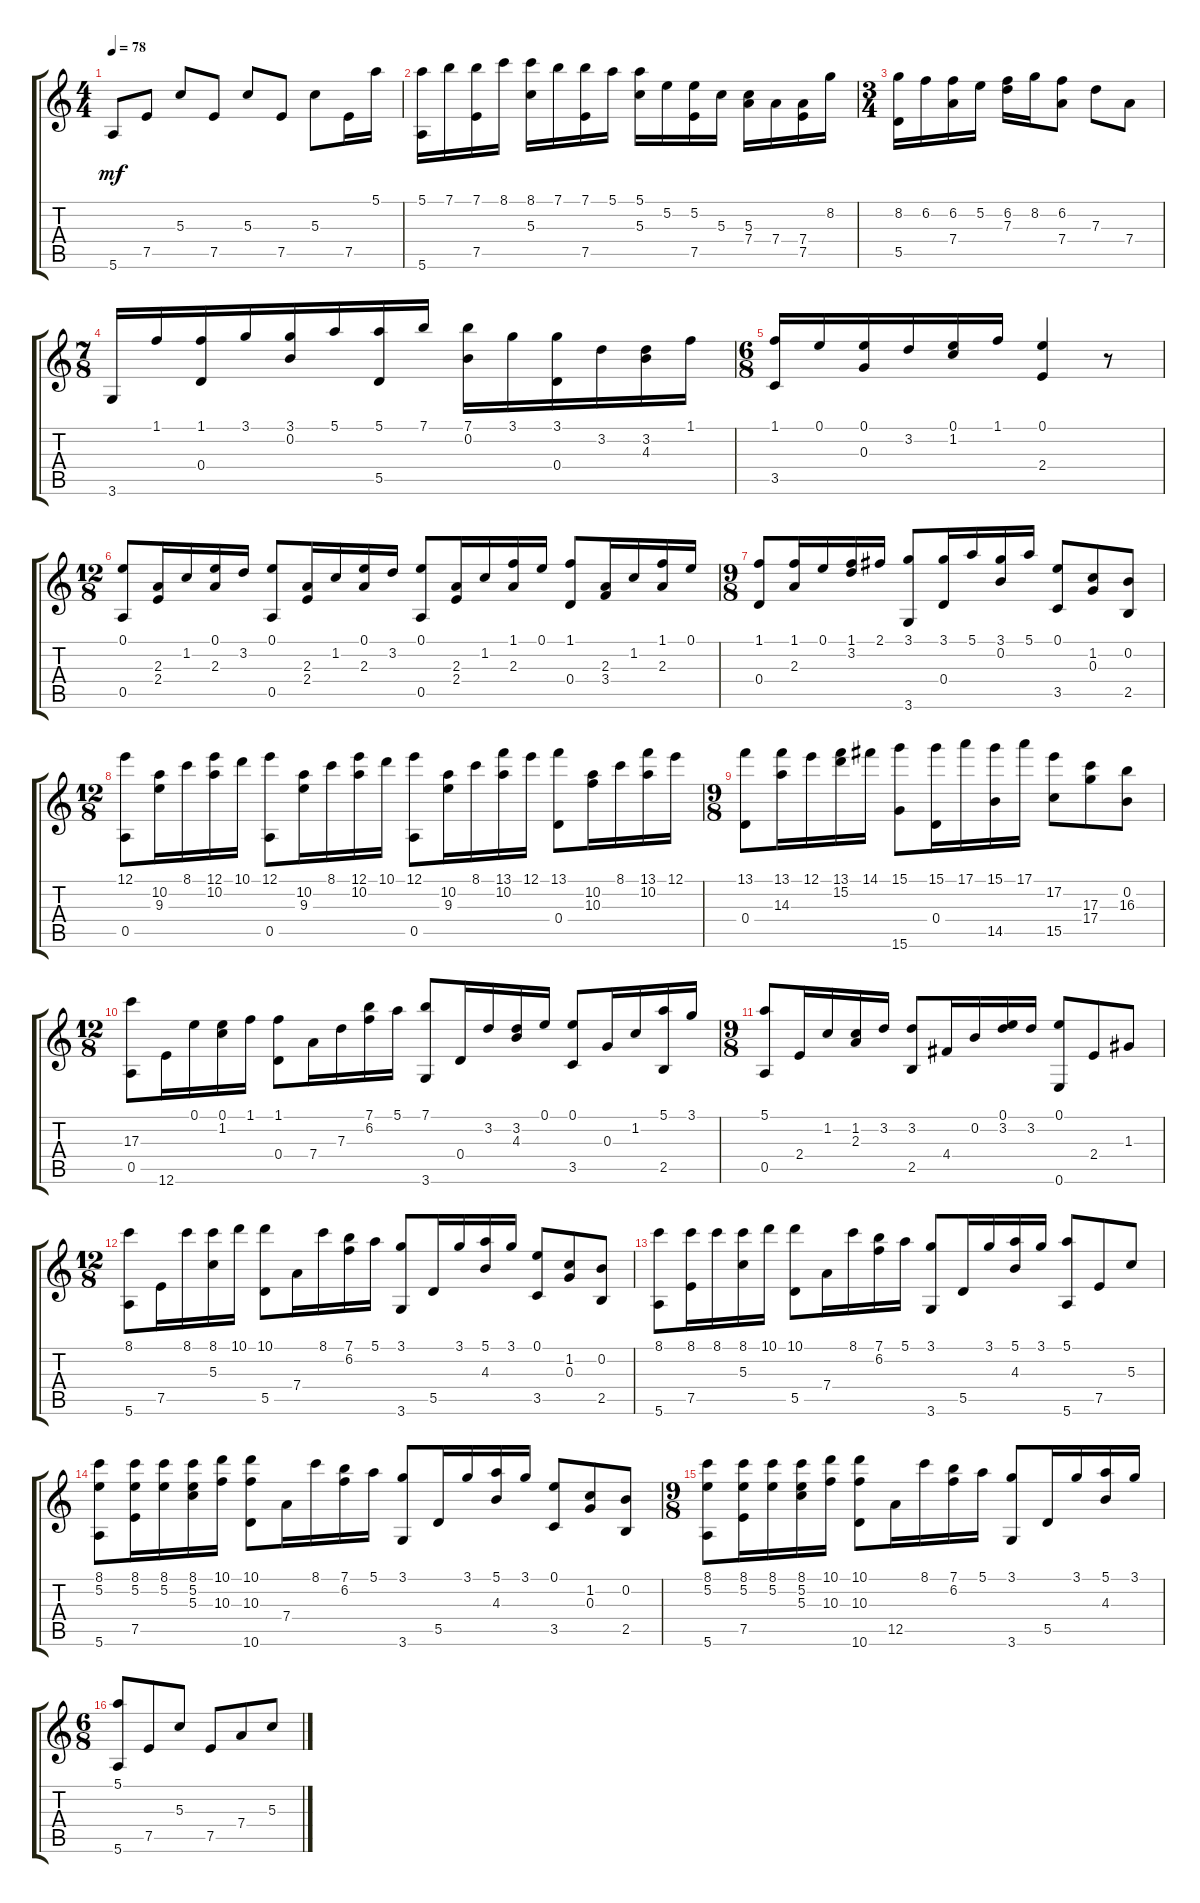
\track "" {instrument acousticguitarnylon}
\staff {score tabs}
\tuning (E4 B3 G3 D3 A2 E2) {hide}
\ts (4 4)
\tempo 78
\clef g2
\ks c
5.6.8{dy mf instrument acousticguitarnylon} 7.5.8 5.3.8 7.5.8 5.3.8 7.5.8 5.3.8 7.5.16 5.1.16 |
(5.1 5.6).16 7.1.16 (7.1 7.5).16 8.1.16 (8.1 5.3).16 7.1.16 (7.1 7.5).16 5.1.16 (5.1 5.3).16 5.2.16 (5.2 7.5).16 5.3.16 (5.3 7.4).16 7.4.16 (7.4 7.5).16 8.2.16 |
\ts (3 4)
(8.2 5.5).16 6.2.16 (6.2 7.4).16 5.2.16 (6.2 7.3).16 8.2.16 (6.2 7.4).8 7.3.8 7.4.8 |
\ts (7 8)
3.6.16 1.1.16 (1.1 0.4).16 3.1.16 (3.1 0.2).16 5.1.16 (5.1 5.5).16 7.1.16 (7.1 0.2).16 3.1.16 (3.1 0.4).16 3.2.16 (3.2 4.3).16 1.1.16 |
\ts (6 8)
(1.1 3.5).16 0.1.16 (0.1 0.3).16 3.2.16 (0.1 1.2).16 1.1.16 (0.1 2.4).4 r.8 |
\ts (12 8)
(0.1 0.5).8 (2.3 2.4).16 1.2.16 (0.1 2.3).16 3.2.16 (0.1 0.5).8 (2.3 2.4).16 1.2.16 (0.1 2.3).16 3.2.16 (0.1 0.5).8 (2.3 2.4).16 1.2.16 (1.1 2.3).16 0.1.16 (1.1 0.4).8 (2.3 3.4).16 1.2.16 (1.1 2.3).16 0.1.16 |
\ts (9 8)
(1.1 0.4).8 (1.1 2.3).16 0.1.16 (1.1 3.2).16 2.1.16 (3.1 3.6).8 (3.1 0.4).16 5.1.16 (3.1 0.2).16 5.1.16 (0.1 3.5).8 (1.2 0.3).8 (0.2 2.5).8 |
\ts (12 8)
(12.1 0.5).8 (10.2 9.3).16 8.1.16 (12.1 10.2).16 10.1.16 (12.1 0.5).8 (10.2 9.3).16 8.1.16 (12.1 10.2).16 10.1.16 (12.1 0.5).8 (10.2 9.3).16 8.1.16 (13.1 10.2).16 12.1.16 (13.1 0.4).8 (10.2 10.3).16 8.1.16 (13.1 10.2).16 12.1.16 |
\ts (9 8)
(13.1 0.4).8 (13.1 14.3).16 12.1.16 (13.1 15.2).16 14.1.16 (15.1 15.6).8 (15.1 0.4).16 17.1.16 (15.1 14.5).16 17.1.16 (17.2 15.5).8 (17.3 17.4).8 (0.2 16.3).8 |
\ts (12 8)
(17.3 0.5).8 12.6.16 0.1.16 (0.1 1.2).16 1.1.16 (1.1 0.4).8 7.4.16 7.3.16 (7.1 6.2).16 5.1.16 (7.1 3.6).8 0.4.16 3.2.16 (3.2 4.3).16 0.1.16 (0.1 3.5).8 0.3.16 1.2.16 (5.1 2.5).16 3.1.16 |
\ts (9 8)
(5.1 0.5).8 2.4.16 1.2.16 (1.2 2.3).16 3.2.16 (3.2 2.5).8 4.4.16 0.2.16 (0.1 3.2).16 3.2.16 (0.1 0.6).8 2.4.8 1.3.8 |
\ts (12 8)
(8.1 5.6).8 7.5.16 8.1.16 (8.1 5.3).16 10.1.16 (10.1 5.5).8 7.4.16 8.1.16 (7.1 6.2).16 5.1.16 (3.1 3.6).8 5.5.16 3.1.16 (5.1 4.3).16 3.1.16 (0.1 3.5).8 (1.2 0.3).8 (0.2 2.5).8 |
(8.1 5.6).8 (8.1 7.5).16 8.1.16 (8.1 5.3).16 10.1.16 (10.1 5.5).8 7.4.16 8.1.16 (7.1 6.2).16 5.1.16 (3.1 3.6).8 5.5.16 3.1.16 (5.1 4.3).16 3.1.16 (5.1 5.6).8 7.5.8 5.3.8 |
(8.1 5.2 5.6).8 (8.1 5.2 7.5).16 (8.1 5.2).16 (8.1 5.2 5.3).16 (10.1 10.3).16 (10.1 10.3 10.6).8 7.4.16 8.1.16 (7.1 6.2).16 5.1.16 (3.1 3.6).8 5.5.16 3.1.16 (5.1 4.3).16 3.1.16 (0.1 3.5).8 (1.2 0.3).8 (0.2 2.5).8 |
\ts (9 8)
(8.1 5.2 5.6).8 (8.1 5.2 7.5).16 (8.1 5.2).16 (8.1 5.2 5.3).16 (10.1 10.3).16 (10.1 10.3 10.6).8 12.5.16 8.1.16 (7.1 6.2).16 5.1.16 (3.1 3.6).8 5.5.16 3.1.16 (5.1 4.3).16 3.1.16 |
\ts (6 8)
(5.1 5.6).8 7.5.8 5.3.8 7.5.8 7.4.8 5.3.8
